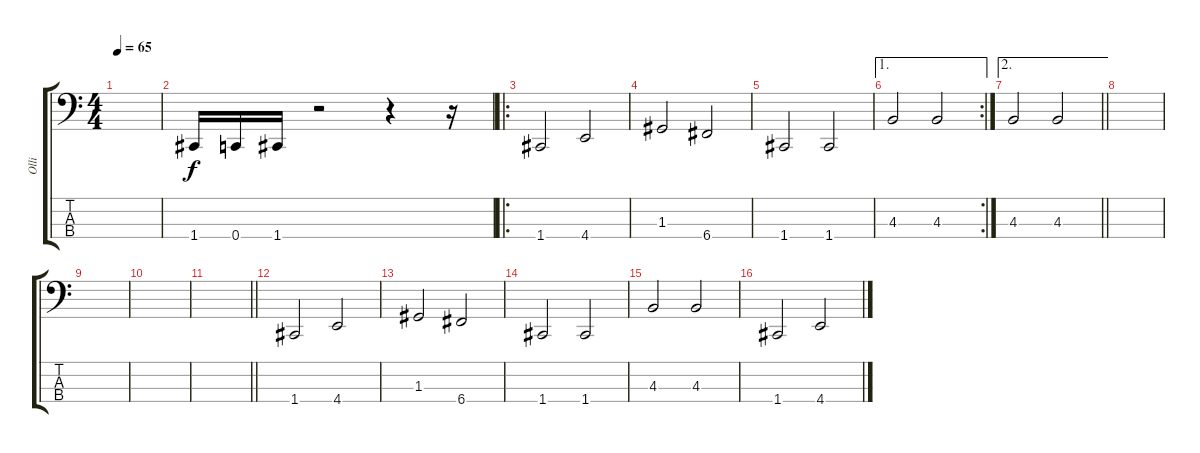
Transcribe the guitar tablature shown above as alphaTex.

\track ("Olli" "Olli") {instrument electricbassfinger}
\staff {score tabs}
\tuning (F2 C2 G1 C1) {hide}
\ts (4 4)
\tempo 65
\clef f4
\ks c
|
1.4.16 0.4.16 1.4.16 r.2 r.4 r.16 |
\ro
1.4.2 4.4.2 |
1.3.2 6.4.2 |
1.4.2 1.4.2 |
\ae 1
\rc 2
4.3.2 4.3.2 |
\ae 2
\barLineRight lightlight
4.3.2 4.3.2 |
|
|
|
\barLineRight lightlight
|
1.4.2 4.4.2 |
1.3.2 6.4.2 |
1.4.2 1.4.2 |
4.3.2 4.3.2 |
1.4.2 4.4.2
